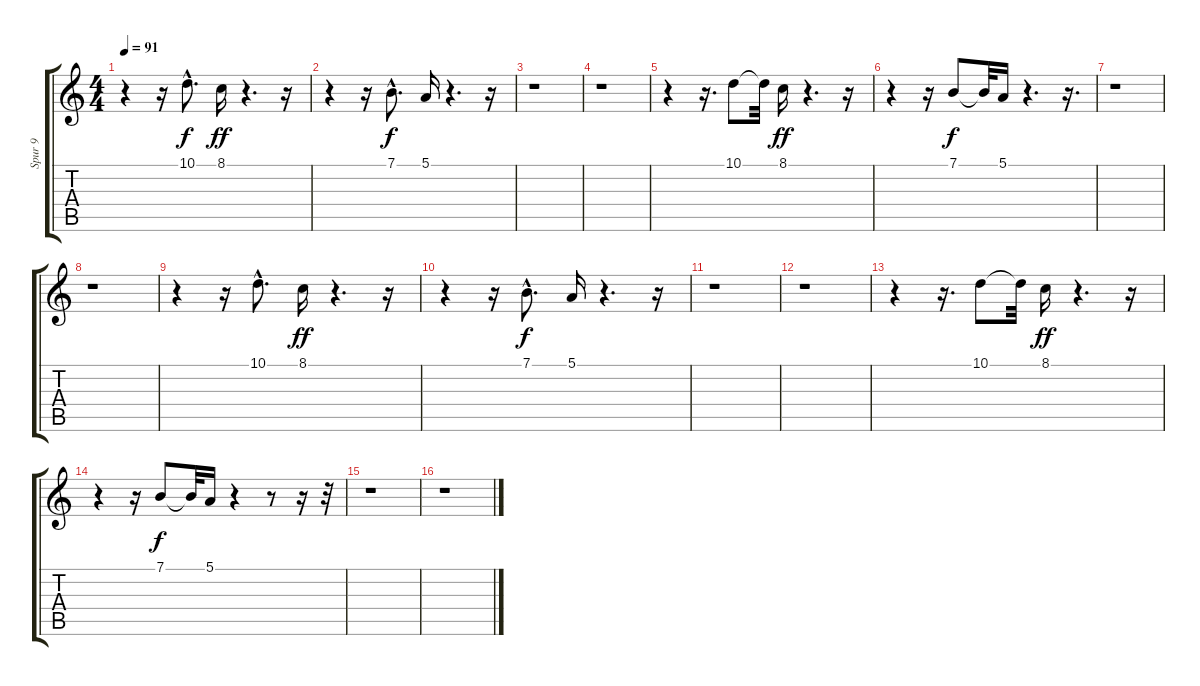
\track ("Spur 9" "Spur 9") {instrument altosax}
\staff {score tabs}
\tuning (E4 B3 G3 D3 A2 E2) {hide}
\ts (4 4)
\tempo 91
\clef g2
\ks c
r.4{dy f} r.16 10.1{hac}.8{d} 8.1.16{dy ff} r.4{d} r.16 |
r.4 r.16 7.1{hac}.8{d dy f} 5.1.16 r.4{d} r.16 |
r.1 |
r.1 |
r.4 r.16{d} 10.1.8 10.1{t}.32 8.1.16{dy ff} r.4{d} r.16 |
r.4 r.16 7.1.8{dy f volume 13} 7.1{t}.32 5.1.16 r.4{d} r.16{d} |
r.1 |
r.1 |
r.4 r.16 10.1{hac}.8{d volume 10} 8.1.16{dy ff} r.4{d} r.16 |
r.4 r.16 7.1{hac}.8{d dy f volume 8} 5.1.16{volume 8} r.4{d} r.16 |
r.1 |
r.1 |
r.4 r.16{d} 10.1.8{volume 0} 10.1{t}.32 8.1.16{dy ff} r.4{d} r.16 |
r.4 r.16 7.1.8{dy f} 7.1{t}.32 5.1.16 r.4 r.8 r.16 r.32 |
r.1 |
r.1
